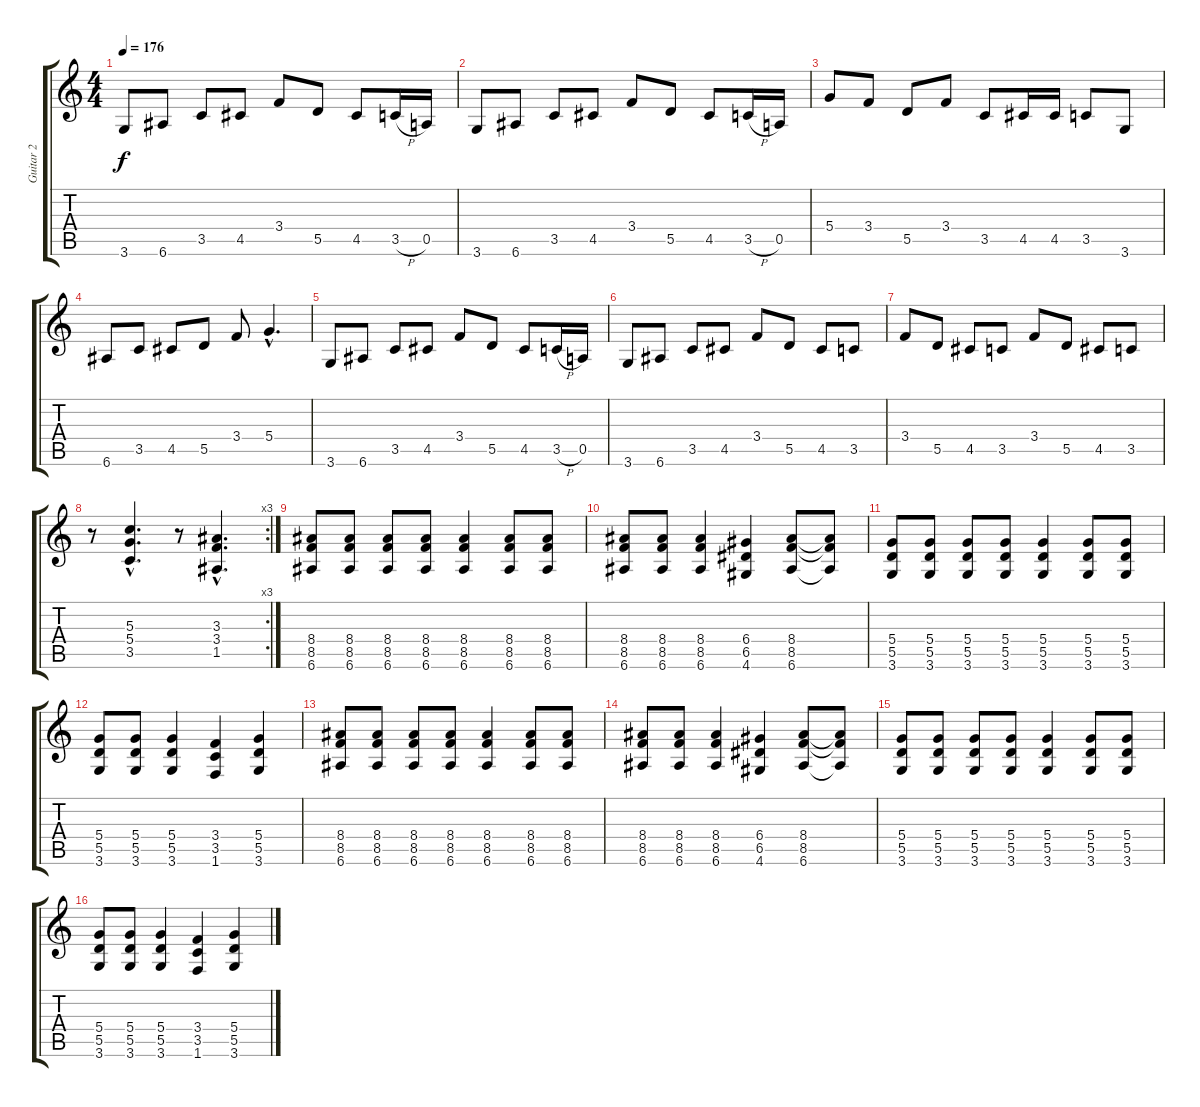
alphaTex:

\track ("Guitar 2" "Guitar 2") {instrument distortionguitar}
\staff {score tabs}
\tuning (E4 B3 G3 D3 A2 E2) {hide}
\ts (4 4)
\tempo 176
\clef g2
\ks c
3.6.8{dy f} 6.6.8 3.5.8 4.5.8 3.4.8 5.5.8 4.5.8 3.5{h}.16 0.5.16 |
3.6.8 6.6.8 3.5.8 4.5.8 3.4.8 5.5.8 4.5.8 3.5{h}.16 0.5.16 |
5.4.8 3.4.8 5.5.8 3.4.8 3.5.8 4.5.16 4.5.16 3.5.8 3.6.8 |
6.6.8 3.5.8 4.5.8 5.5.8 3.4.8 5.4{hac}.4{d} |
3.6.8 6.6.8 3.5.8 4.5.8 3.4.8 5.5.8 4.5.8 3.5{h}.16 0.5.16 |
3.6.8 6.6.8 3.5.8 4.5.8 3.4.8 5.5.8 4.5.8 3.5.8 |
3.4.8 5.5.8 4.5.8 3.5.8 3.4.8 5.5.8 4.5.8 3.5.8 |
\rc 3
r.8 (5.3{hac} 5.4{hac} 3.5{hac}).4{d} r.8 (3.3{hac} 3.4{hac} 1.5{hac}).4{d} |
(8.4 8.5 6.6).8 (8.4 8.5 6.6).8 (8.4 8.5 6.6).8 (8.4 8.5 6.6).8 (8.4 8.5 6.6).4 (8.4 8.5 6.6).8 (8.4 8.5 6.6).8 |
(8.4 8.5 6.6).8 (8.4 8.5 6.6).8 (8.4 8.5 6.6).4 (6.4 6.5 4.6).4 (8.4 8.5 6.6).8 (8.4{t} 8.5{t} 6.6{t}).8 |
(5.4 5.5 3.6).8 (5.4 5.5 3.6).8 (5.4 5.5 3.6).8 (5.4 5.5 3.6).8 (5.4 5.5 3.6).4 (5.4 5.5 3.6).8 (5.4 5.5 3.6).8 |
(5.4 5.5 3.6).8 (5.4 5.5 3.6).8 (5.4 5.5 3.6).4 (3.4 3.5 1.6).4 (5.4 5.5 3.6).4 |
(8.4 8.5 6.6).8 (8.4 8.5 6.6).8 (8.4 8.5 6.6).8 (8.4 8.5 6.6).8 (8.4 8.5 6.6).4 (8.4 8.5 6.6).8 (8.4 8.5 6.6).8 |
(8.4 8.5 6.6).8 (8.4 8.5 6.6).8 (8.4 8.5 6.6).4 (6.4 6.5 4.6).4 (8.4 8.5 6.6).8 (8.4{t} 8.5{t} 6.6{t}).8 |
(5.4 5.5 3.6).8 (5.4 5.5 3.6).8 (5.4 5.5 3.6).8 (5.4 5.5 3.6).8 (5.4 5.5 3.6).4 (5.4 5.5 3.6).8 (5.4 5.5 3.6).8 |
(5.4 5.5 3.6).8 (5.4 5.5 3.6).8 (5.4 5.5 3.6).4 (3.4 3.5 1.6).4 (5.4 5.5 3.6).4
